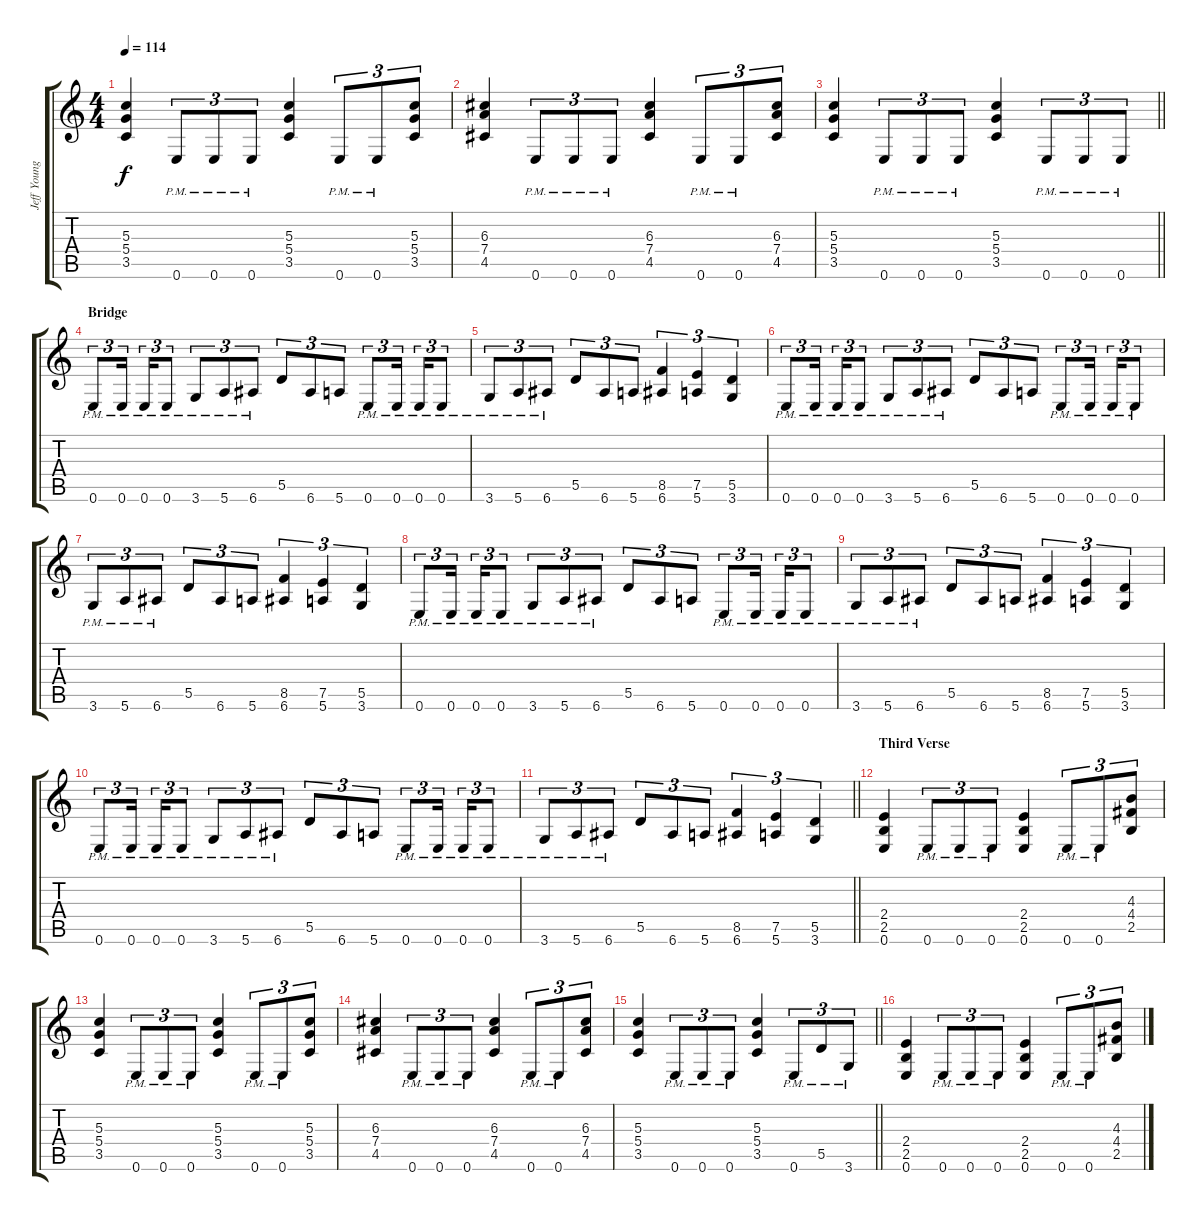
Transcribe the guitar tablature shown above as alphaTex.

\track ("Jeff Young" "Jeff Young") {instrument distortionguitar}
\staff {score tabs}
\tuning (E4 B3 G3 D3 A2 E2) {hide}
\ts (4 4)
\tempo 114
\clef g2
\ks c
(5.3 5.4 3.5).4{dy f} 0.6{pm}.8{tu (3 2)} 0.6{pm}.8{tu (3 2)} 0.6{pm}.8{tu (3 2)} (5.3 5.4 3.5).4 0.6{pm}.8{tu (3 2)} 0.6{pm}.8{tu (3 2)} (5.3 5.4 3.5).8{tu (3 2)} |
(6.3 7.4 4.5).4 0.6{pm}.8{tu (3 2)} 0.6{pm}.8{tu (3 2)} 0.6{pm}.8{tu (3 2)} (6.3 7.4 4.5).4 0.6{pm}.8{tu (3 2)} 0.6{pm}.8{tu (3 2)} (6.3 7.4 4.5).8{tu (3 2)} |
\barLineRight lightlight
(5.3 5.4 3.5).4 0.6{pm}.8{tu (3 2)} 0.6{pm}.8{tu (3 2)} 0.6{pm}.8{tu (3 2)} (5.3 5.4 3.5).4 0.6{pm}.8{tu (3 2)} 0.6{pm}.8{tu (3 2)} 0.6{pm}.8{tu (3 2)} |
\section ("" "Bridge")
0.6{pm}.8{tu (3 2)} 0.6{pm}.16{tu (3 2) beam splitsecondary} 0.6{pm}.16{tu (3 2)} 0.6{pm}.8{tu (3 2)} 3.6{pm}.8{tu (3 2)} 5.6{pm}.8{tu (3 2)} 6.6{pm}.8{tu (3 2)} 5.5.8{tu (3 2)} 6.6.8{tu (3 2)} 5.6.8{tu (3 2)} 0.6{pm}.8{tu (3 2)} 0.6{pm}.16{tu (3 2) beam splitsecondary} 0.6{pm}.16{tu (3 2)} 0.6{pm}.8{tu (3 2)} |
3.6{pm}.8{tu (3 2)} 5.6{pm}.8{tu (3 2)} 6.6{pm}.8{tu (3 2)} 5.5.8{tu (3 2)} 6.6.8{tu (3 2)} 5.6.8{tu (3 2)} (8.5 6.6).4{tu (3 2)} (7.5 5.6).4{tu (3 2)} (5.5 3.6).4{tu (3 2)} |
0.6{pm}.8{tu (3 2)} 0.6{pm}.16{tu (3 2) beam splitsecondary} 0.6{pm}.16{tu (3 2)} 0.6{pm}.8{tu (3 2)} 3.6{pm}.8{tu (3 2)} 5.6{pm}.8{tu (3 2)} 6.6{pm}.8{tu (3 2)} 5.5.8{tu (3 2)} 6.6.8{tu (3 2)} 5.6.8{tu (3 2)} 0.6{pm}.8{tu (3 2)} 0.6{pm}.16{tu (3 2) beam splitsecondary} 0.6{pm}.16{tu (3 2)} 0.6{pm}.8{tu (3 2)} |
3.6{pm}.8{tu (3 2)} 5.6{pm}.8{tu (3 2)} 6.6{pm}.8{tu (3 2)} 5.5.8{tu (3 2)} 6.6.8{tu (3 2)} 5.6.8{tu (3 2)} (8.5 6.6).4{tu (3 2)} (7.5 5.6).4{tu (3 2)} (5.5 3.6).4{tu (3 2)} |
0.6{pm}.8{tu (3 2)} 0.6{pm}.16{tu (3 2) beam splitsecondary} 0.6{pm}.16{tu (3 2)} 0.6{pm}.8{tu (3 2)} 3.6{pm}.8{tu (3 2)} 5.6{pm}.8{tu (3 2)} 6.6{pm}.8{tu (3 2)} 5.5.8{tu (3 2)} 6.6.8{tu (3 2)} 5.6.8{tu (3 2)} 0.6{pm}.8{tu (3 2)} 0.6{pm}.16{tu (3 2) beam splitsecondary} 0.6{pm}.16{tu (3 2)} 0.6{pm}.8{tu (3 2)} |
3.6{pm}.8{tu (3 2)} 5.6{pm}.8{tu (3 2)} 6.6{pm}.8{tu (3 2)} 5.5.8{tu (3 2)} 6.6.8{tu (3 2)} 5.6.8{tu (3 2)} (8.5 6.6).4{tu (3 2)} (7.5 5.6).4{tu (3 2)} (5.5 3.6).4{tu (3 2)} |
0.6{pm}.8{tu (3 2)} 0.6{pm}.16{tu (3 2) beam splitsecondary} 0.6{pm}.16{tu (3 2)} 0.6{pm}.8{tu (3 2)} 3.6{pm}.8{tu (3 2)} 5.6{pm}.8{tu (3 2)} 6.6{pm}.8{tu (3 2)} 5.5.8{tu (3 2)} 6.6.8{tu (3 2)} 5.6.8{tu (3 2)} 0.6{pm}.8{tu (3 2)} 0.6{pm}.16{tu (3 2) beam splitsecondary} 0.6{pm}.16{tu (3 2)} 0.6{pm}.8{tu (3 2)} |
\barLineRight lightlight
3.6{pm}.8{tu (3 2)} 5.6{pm}.8{tu (3 2)} 6.6{pm}.8{tu (3 2)} 5.5.8{tu (3 2)} 6.6.8{tu (3 2)} 5.6.8{tu (3 2)} (8.5 6.6).4{tu (3 2)} (7.5 5.6).4{tu (3 2)} (5.5 3.6).4{tu (3 2)} |
\section ("" "Third Verse")
(2.4 2.5 0.6).4 0.6{pm}.8{tu (3 2)} 0.6{pm}.8{tu (3 2)} 0.6{pm}.8{tu (3 2)} (2.4 2.5 0.6).4 0.6{pm}.8{tu (3 2)} 0.6{pm}.8{tu (3 2)} (4.3 4.4 2.5).8{tu (3 2)} |
(5.3 5.4 3.5).4 0.6{pm}.8{tu (3 2)} 0.6{pm}.8{tu (3 2)} 0.6{pm}.8{tu (3 2)} (5.3 5.4 3.5).4 0.6{pm}.8{tu (3 2)} 0.6{pm}.8{tu (3 2)} (5.3 5.4 3.5).8{tu (3 2)} |
(6.3 7.4 4.5).4 0.6{pm}.8{tu (3 2)} 0.6{pm}.8{tu (3 2)} 0.6{pm}.8{tu (3 2)} (6.3 7.4 4.5).4 0.6{pm}.8{tu (3 2)} 0.6{pm}.8{tu (3 2)} (6.3 7.4 4.5).8{tu (3 2)} |
\barLineRight lightlight
(5.3 5.4 3.5).4 0.6{pm}.8{tu (3 2)} 0.6{pm}.8{tu (3 2)} 0.6{pm}.8{tu (3 2)} (5.3 5.4 3.5).4 0.6{pm}.8{tu (3 2)} 5.5{pm}.8{tu (3 2)} 3.6{pm}.8{tu (3 2)} |
(2.4 2.5 0.6).4 0.6{pm}.8{tu (3 2)} 0.6{pm}.8{tu (3 2)} 0.6{pm}.8{tu (3 2)} (2.4 2.5 0.6).4 0.6{pm}.8{tu (3 2)} 0.6{pm}.8{tu (3 2)} (4.3 4.4 2.5).8{tu (3 2)}
